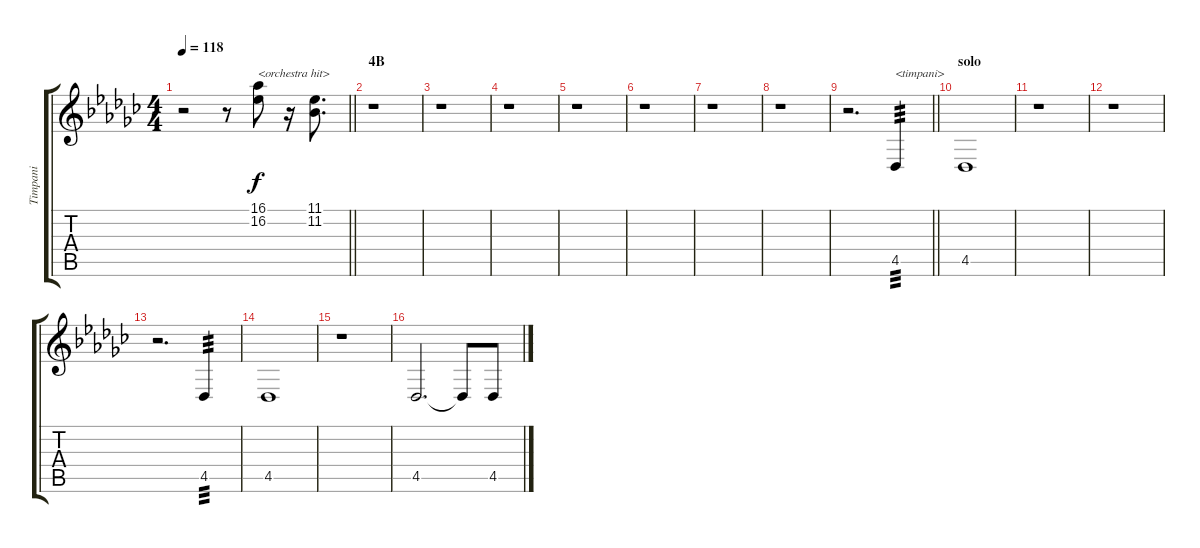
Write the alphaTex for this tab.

\track ("Timpani" "Timpani") {instrument timpani}
\staff {score tabs}
\tuning (E4 B3 G3 D3 A2 E2) {hide}
\ts (4 4)
\tempo 118
\clef g2
\barLineRight lightlight
\ks gb
r.2{dy f} r.8 (16.1 16.2).8{txt "<orchestra hit>"} r.16 (11.1 11.2).8{d} |
\section ("" "4B")
r.1 |
r.1 |
r.1 |
r.1 |
r.1 |
r.1 |
r.1 |
\barLineRight lightlight
r.2{d} 4.5.4{txt "<timpani>" tp 3 instrument timpani} |
\section ("" "solo")
4.5.1 |
r.1 |
r.1 |
r.2{d} 4.5.4{tp 3} |
4.5.1 |
r.1 |
4.5.2{d} 4.5{t}.8 4.5.8
